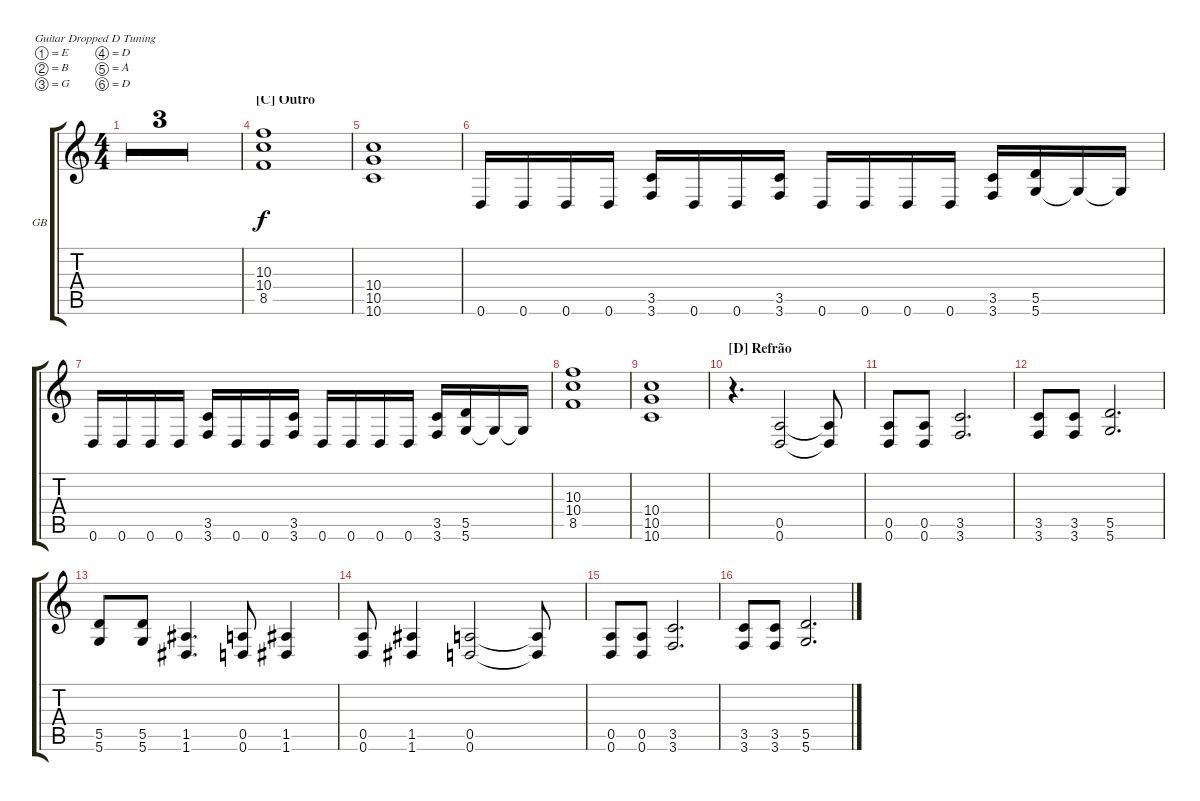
\defaultSystemsLayout 4
\bracketExtendMode groupsimilarinstruments
\firstSystemTrackNameOrientation horizontal
\otherSystemsTrackNameOrientation horizontal
\track ("Guitarra Base" "GB") {multiBarRest instrument acousticguitarsteel}
\staff {score tabs}
\tuning (E4 B3 G3 D3 A2 D2)
\ts (4 4)
\tempo 100
\clef g2
\ks c
|
|
|
\section ("C" "Outro")
(8.5 10.4 10.3).1 |
(10.6 10.5 10.4).1 |
0.6.16 0.6.16 0.6.16 0.6.16 (3.6 3.5).16 0.6.16 0.6.16 (3.6 3.5).16 0.6.16 0.6.16 0.6.16 0.6.16 (3.6 3.5).16 (5.6 5.5).16 5.6{t}.16 5.6{t}.16 |
0.6.16 0.6.16 0.6.16 0.6.16 (3.6 3.5).16 0.6.16 0.6.16 (3.6 3.5).16 0.6.16 0.6.16 0.6.16 0.6.16 (3.6 3.5).16 (5.6 5.5).16 5.6{t}.16 5.6{t}.16 |
(8.5 10.4 10.3).1 |
(10.6 10.5 10.4).1 |
\section ("D" "Refrão")
r.4{d} (0.6 0.5).2 (0.5{t} 0.6{t}).8 |
(0.6 0.5).8 (0.5 0.6).8 (3.6 3.5).2{d} |
(3.6 3.5).8 (3.5 3.6).8 (5.6 5.5).2{d} |
(5.5 5.6).8 (5.5 5.6).8 (1.6 1.5).4{d} (0.5 0.6).8 (1.6 1.5).4 |
(0.5 0.6).8 (1.6 1.5).4 (0.6 0.5).2 (0.5{t} 0.6{t}).8 |
(0.6 0.5).8 (0.5 0.6).8 (3.6 3.5).2{d} |
(3.6 3.5).8 (3.5 3.6).8 (5.6 5.5).2{d}
